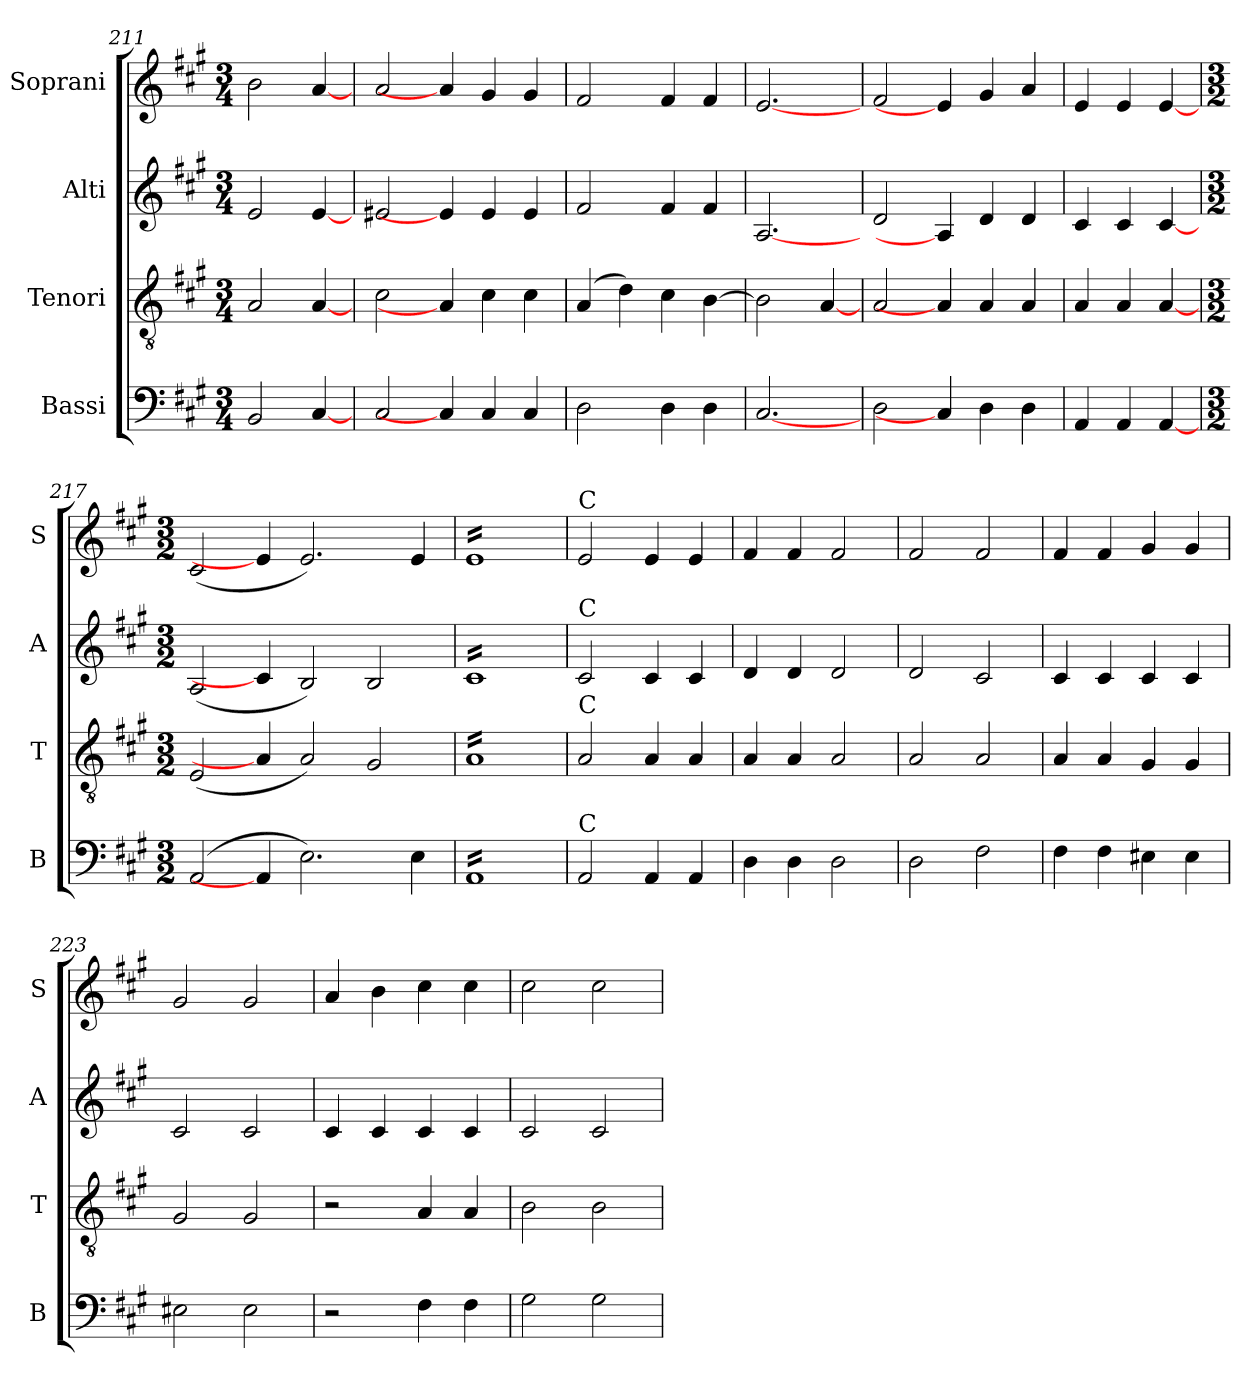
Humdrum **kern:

**kern	**kern	**kern	**kern
*part4	*part3	*part2	*part1
*staff4	*staff3	*staff2	*staff1
*I"Bassi	*I"Tenori	*I"Alti	*I"Soprani
*I'B	*I'T	*I'A	*I'S
*clefF4	*clefGv2	*clefG2	*clefG2
*k[f#c#g#]	*k[f#c#g#]	*k[f#c#g#]	*k[f#c#g#]
*A:	*A:	*A:	*A:
*M3/4	*M3/4	*M3/4	*M3/4
=211	=211	=211	=211
2BB/	2A/	2e/	2b\
[4C#/	[4A/	[4e/	[4a/
=212	=212	=212	=212
2C#/	2c#\	2e#X/	2a/
4C#/]	4A/]	4e/]	4a/]
4C#/	4c#\	4e#/	4g#/
4C#/	4c#\	4e#/	4g#/
=213	=213	=213	=213
2D\	(4A/	2f#/	2f#/
.	4d\)	.	.
4D\	4c#\	4f#/	4f#/
4D\	[>4B\	4f#/	4f#/
=214	=214	=214	=214
[2.C#	2B\]	[2.A	[2.e
.	[4A/	.	.
!!LO:LB:g=z
=215	=215	=215	=215
2D\	2A/	2d/	2f#/
4C#]	4A/]	4A]	4e]
4D\	4A/	4d/	4g#/
4D\	4A/	4d/	4a/
=216	=216	=216	=216
4AA/	4A/	4c#/	4e/
4AA/	4A/	4c#/	4e/
[4AA/	[4A/	[4c#/	[4e/
=217	=217	=217	=217
*M3/2	*M3/2	*M3/2	*M3/2
(2AA/	(<2E/	(<2A/	(<2c#/
4AA/]	4A/]	4c#/]	4e/]
2.E\)	2A/)	2B/)	2.e/)
.	2G#/	2B/	.
4E\	.	.	4e/
=218	=218	=218	=218
*tremolo	*	*	*
*	*tremolo	*	*
*	*	*tremolo	*
*	*	*	*tremolo
16AALL	16ALL	16c#LL	16eLL
16AA	16A	16c#	16e
16AA	16A	16c#	16e
16AA	16A	16c#	16e
16AA	16A	16c#	16e
16AA	16A	16c#	16e
16AA	16A	16c#	16e
16AA	16A	16c#	16e
16AA	16A	16c#	16e
16AA	16A	16c#	16e
16AA	16A	16c#	16e
16AA	16A	16c#	16e
16AA	16A	16c#	16e
16AA	16A	16c#	16e
16AA	16A	16c#	16e
16AAJJ	16AJJ	16c#JJ	16eJJ
*	*	*	*Xtremolo
*	*	*Xtremolo	*
*	*Xtremolo	*	*
*Xtremolo	*	*	*
=219	=219	=219	=219
!	!	!	!LO:TX:a:t=C
!	!	!LO:TX:a:t=C	!
!	!LO:TX:a:t=C	!	!
!LO:TX:a:t=C	!	!	!
2AA/	2A/	2c#/	2e/
4AA/	4A/	4c#/	4e/
4AA/	4A/	4c#/	4e/
!!LO:LB:g=z
=220	=220	=220	=220
4D\	4A/	4d/	4f#/
4D\	4A/	4d/	4f#/
2D\	2A/	2d/	2f#/
=221	=221	=221	=221
2D\	2A/	2d/	2f#/
2F#\	2A/	2c#/	2f#/
=222	=222	=222	=222
4F#\	4A/	4c#/	4f#/
4F#\	4A/	4c#/	4f#/
4E#X\	4G#/	4c#/	4g#/
4E#\	4G#/	4c#/	4g#/
=223	=223	=223	=223
2E#X\	2G#/	2c#/	2g#/
2E#\	2G#/	2c#/	2g#/
=224	=224	=224	=224
2r	2r	4c#/	4a/
.	.	4c#/	4b\
4F#\	4A/	4c#/	4cc#\
4F#\	4A/	4c#/	4cc#\
!!LO:PB:g=z
=225	=225	=225	=225
2G#\	2B\	2c#/	2cc#\
2G#\	2B\	2c#/	2cc#\
=	=	=	=
*-	*-	*-	*-
